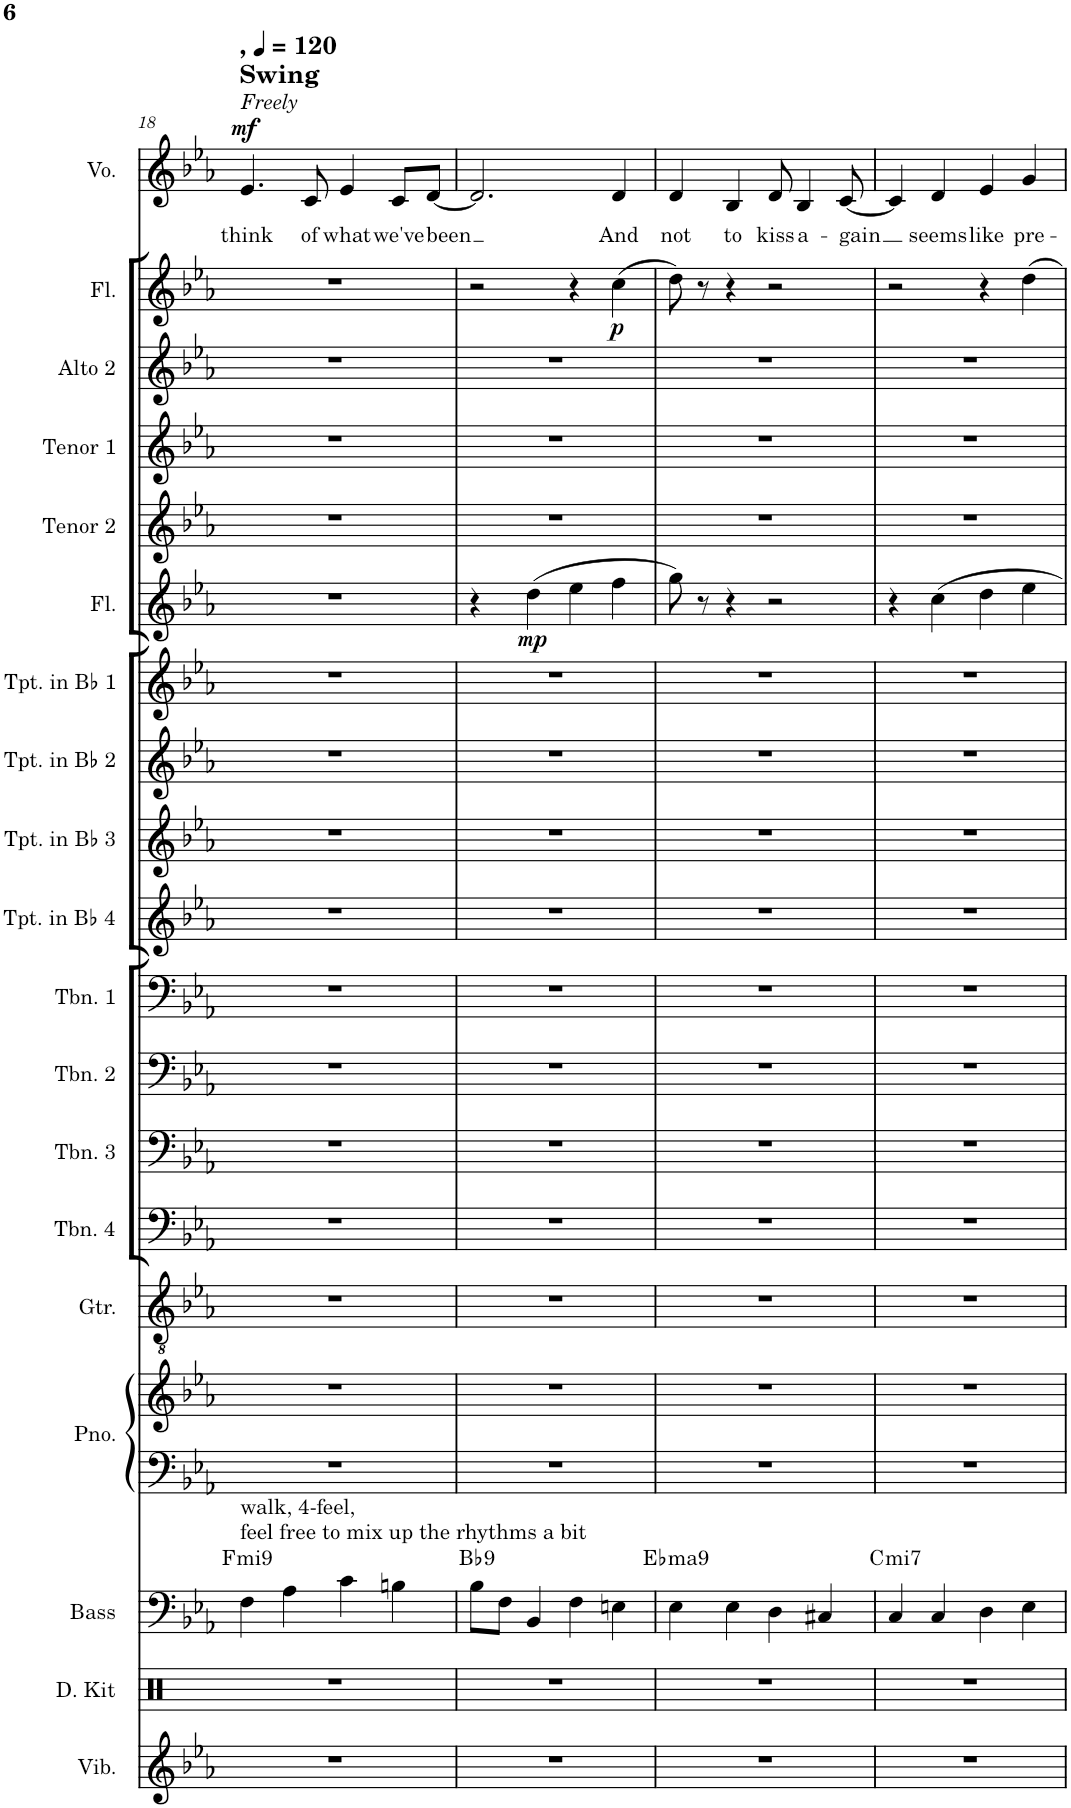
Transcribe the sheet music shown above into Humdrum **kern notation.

**kern	**kern	**kern	**harte	**kern	**kern	**kern	**kern	**kern	**kern	**kern	**kern	**kern	**kern	**kern	**kern	**dynam	**kern	**kern	**kern	**kern	**dynam	**kern	**text	**dynam
*part19	*part18	*part17	*part17	*part16	*part16	*part15	*part14	*part13	*part12	*part11	*part10	*part9	*part8	*part7	*part6	*part6	*part5	*part4	*part3	*part2	*part2	*part1	*part1	*part1
*staff20	*staff19	*staff18	*	*staff17	*staff16	*staff15	*staff14	*staff13	*staff12	*staff11	*staff10	*staff9	*staff8	*staff7	*staff6	*staff6	*staff5	*staff4	*staff3	*staff2	*staff2	*staff1	*staff1	*staff1
*I"Vibraphone	*I"Drum Kit	*I"Acoustic Bass	*	*I"Piano	*	*I"Guitar	*I"Trombone 4	*I"Trombone 3	*I"Trombone 2	*I"Trombone 1	*I"Trumpet in Bb 4	*I"Trumpet in Bb 3	*I"Trumpet in Bb 2	*I"Trumpet in Bb 1	*I"Bari Sax	*	*I"Tenor Sax 2	*I"Tenor Sax 1	*I"Alto Sax 2	*I"Alto Sax 1	*	*I"Voice	*	*
*I'Vib.	*I'D. Kit	*I'Bass	*	*I'Pno.	*	*I'Gtr.	*I'Tbn. 4	*I'Tbn. 3	*I'Tbn. 2	*I'Tbn. 1	*I'Tpt. in Bb 4	*I'Tpt. in Bb 3	*I'Tpt. in Bb 2	*I'Tpt. in Bb 1	*I'Bari	*	*I'Tenor 2	*I'Tenor 1	*I'Alto 2	*I'Alto 1	*	*I'Vo.	*	*
!!LO:PB:g=z
*clefG2	*clefX	*clefF4	*	*clefF4	*clefG2	*clefGv2	*clefF4	*clefF4	*clefF4	*clefF4	*clefG2	*clefG2	*clefG2	*clefG2	*clefG2	*	*clefG2	*clefG2	*clefG2	*clefG2	*	*clefG2	*	*
*	*	*Trd7c12	*	*	*	*	*	*	*	*	*Trd1c2	*Trd1c2	*Trd1c2	*Trd1c2	*Trd12c21	*	*Trd8c14	*Trd8c14	*Trd5c9	*Trd5c9	*	*	*	*
*k[b-e-a-]	*k[]	*k[b-e-a-]	*	*k[b-e-a-]	*k[b-e-a-]	*k[b-e-a-]	*k[b-e-a-]	*k[b-e-a-]	*k[b-e-a-]	*k[b-e-a-]	*k[b-e-a-]	*k[b-e-a-]	*k[b-e-a-]	*k[b-e-a-]	*k[b-e-a-]	*	*k[b-e-a-]	*k[b-e-a-]	*k[b-e-a-]	*k[b-e-a-]	*	*k[b-e-a-]	*	*
*M4/4	*M4/4	*M4/4	*	*M4/4	*M4/4	*M4/4	*M4/4	*M4/4	*M4/4	*M4/4	*M4/4	*M4/4	*M4/4	*M4/4	*M4/4	*	*M4/4	*M4/4	*M4/4	*M4/4	*	*M4/4	*	*
*MM120	*MM120	*MM120	*	*MM120	*MM120	*MM120	*MM120	*MM120	*MM120	*MM120	*MM120	*MM120	*MM120	*MM120	*MM120	*	*MM120	*MM120	*MM120	*MM120	*	*MM120	*	*
=18	=18	=18	=18	=18	=18	=18	=18	=18	=18	=18	=18	=18	=18	=18	=18	=18	=18	=18	=18	=18	=18	=18	=18	=18
!	!	!	!	!	!	!	!	!	!	!	!	!	!	!	!	!	!	!	!	!	!	!LO:TX:a:i:t=Freely	!	!
!	!	!	!	!	!	!	!	!	!	!	!	!	!	!	!	!	!	!	!	!	!	!LO:TX:a:B:t=,	!	!
!	!	!	!	!	!	!	!	!	!	!	!	!	!	!	!	!	!	!	!	!	!	!LO:TX:a:B:t=Swing	!	!
!	!	!LO:TX:a:t=walk, 4-feel,	!	!	!	!	!	!	!	!	!	!	!	!	!	!	!	!	!	!	!	!	!	!
!	!	!LO:TX:a:t=feel free to mix up the rhythms a bit	!	!	!	!	!	!	!	!	!	!	!	!	!	!	!	!	!	!	!	!	!	!
!	!	!	!LO:H:kt=mi9	!	!	!	!	!	!	!	!	!	!	!	!	!	!	!	!	!	!	!	!LO:LY:b	!LO:DY:a
1r	1r	4F\	F:min9	1r	1r	1r	1r	1r	1r	1r	1r	1r	1r	1r	1r	.	1r	1r	1r	1r	.	4.e-/	think	mf
.	.	4A-\	.	.	.	.	.	.	.	.	.	.	.	.	.	.	.	.	.	.	.	.	.	.
!	!	!	!	!	!	!	!	!	!	!	!	!	!	!	!	!	!	!	!	!	!	!	!LO:LY:b	!
.	.	.	.	.	.	.	.	.	.	.	.	.	.	.	.	.	.	.	.	.	.	8c/	of	.
!	!	!	!	!	!	!	!	!	!	!	!	!	!	!	!	!	!	!	!	!	!	!	!LO:LY:b	!
.	.	4c\	.	.	.	.	.	.	.	.	.	.	.	.	.	.	.	.	.	.	.	4e-/	what	.
!	!	!	!	!	!	!	!	!	!	!	!	!	!	!	!	!	!	!	!	!	!	!	!LO:LY:b	!
.	.	4Bn\	.	.	.	.	.	.	.	.	.	.	.	.	.	.	.	.	.	.	.	8c/L	we've	.
!	!	!	!	!	!	!	!	!	!	!	!	!	!	!	!	!	!	!	!	!	!	!	!LO:LY:b	!
.	.	.	.	.	.	.	.	.	.	.	.	.	.	.	.	.	.	.	.	.	.	[8d/J	been	.
=19	=19	=19	=19	=19	=19	=19	=19	=19	=19	=19	=19	=19	=19	=19	=19	=19	=19	=19	=19	=19	=19	=19	=19	=19
!	!	!	!LO:H:kt=9	!	!	!	!	!	!	!	!	!	!	!	!	!	!	!	!	!	!	!	!	!
1r	1r	8B-\L	Bb:9	1r	1r	1r	1r	1r	1r	1r	1r	1r	1r	1r	4r	.	1r	1r	1r	2r	.	2.d/]	.	.
.	.	8F\J	.	.	.	.	.	.	.	.	.	.	.	.	.	.	.	.	.	.	.	.	.	.
!	!	!	!	!	!	!	!	!	!	!	!	!	!	!	!	!LO:DY:b	!	!	!	!	!	!	!	!
.	.	4BB-/	.	.	.	.	.	.	.	.	.	.	.	.	(4dd\	mp	.	.	.	.	.	.	.	.
.	.	4F\	.	.	.	.	.	.	.	.	.	.	.	.	4ee-\	.	.	.	.	4r	.	.	.	.
!	!	!	!	!	!	!	!	!	!	!	!	!	!	!	!	!	!	!	!	!	!LO:DY:b	!	!LO:LY:b	!
.	.	4En\	.	.	.	.	.	.	.	.	.	.	.	.	4ff\	.	.	.	.	(4cc\	p	4d/	And	.
=20	=20	=20	=20	=20	=20	=20	=20	=20	=20	=20	=20	=20	=20	=20	=20	=20	=20	=20	=20	=20	=20	=20	=20	=20
!	!	!	!LO:H:kt=ma9	!	!	!	!	!	!	!	!	!	!	!	!	!	!	!	!	!	!	!	!LO:LY:b	!
1r	1r	4E-\	Eb:maj9	1r	1r	1r	1r	1r	1r	1r	1r	1r	1r	1r	8gg\)	.	1r	1r	1r	8dd\)	.	4d/	not	.
.	.	.	.	.	.	.	.	.	.	.	.	.	.	.	8r	.	.	.	.	8r	.	.	.	.
!	!	!	!	!	!	!	!	!	!	!	!	!	!	!	!	!	!	!	!	!	!	!	!LO:LY:b	!
.	.	4E-\	.	.	.	.	.	.	.	.	.	.	.	.	4r	.	.	.	.	4r	.	4B-/	to	.
!	!	!	!	!	!	!	!	!	!	!	!	!	!	!	!	!	!	!	!	!	!	!	!LO:LY:b	!
.	.	4D\	.	.	.	.	.	.	.	.	.	.	.	.	2r	.	.	.	.	2r	.	8d/	kiss	.
!	!	!	!	!	!	!	!	!	!	!	!	!	!	!	!	!	!	!	!	!	!	!	!LO:LY:b	!
.	.	.	.	.	.	.	.	.	.	.	.	.	.	.	.	.	.	.	.	.	.	4B-/	a-	.
.	.	4C#X/	.	.	.	.	.	.	.	.	.	.	.	.	.	.	.	.	.	.	.	.	.	.
!	!	!	!	!	!	!	!	!	!	!	!	!	!	!	!	!	!	!	!	!	!	!	!LO:LY:b	!
.	.	.	.	.	.	.	.	.	.	.	.	.	.	.	.	.	.	.	.	.	.	[8c/	gain	.
=21	=21	=21	=21	=21	=21	=21	=21	=21	=21	=21	=21	=21	=21	=21	=21	=21	=21	=21	=21	=21	=21	=21	=21	=21
!	!	!	!LO:H:kt=mi7	!	!	!	!	!	!	!	!	!	!	!	!	!	!	!	!	!	!	!	!	!
1r	1r	4C/	C:min7	1r	1r	1r	1r	1r	1r	1r	1r	1r	1r	1r	4r	.	1r	1r	1r	2r	.	4c/]	.	.
!	!	!	!	!	!	!	!	!	!	!	!	!	!	!	!	!	!	!	!	!	!	!	!LO:LY:b	!
.	.	4C/	.	.	.	.	.	.	.	.	.	.	.	.	4cc\	.	.	.	.	.	.	4d/	seems	.
!	!	!	!	!	!	!	!	!	!	!	!	!	!	!	!	!	!	!	!	!	!	!	!LO:LY:b	!
.	.	4D\	.	.	.	.	.	.	.	.	.	.	.	.	4dd\	.	.	.	.	4r	.	4e-/	like	.
!	!	!	!	!	!	!	!	!	!	!	!	!	!	!	!	!	!	!	!	!	!	!	!LO:LY:b	!
.	.	4E-\	.	.	.	.	.	.	.	.	.	.	.	.	4ee-\	.	.	.	.	4dd\	.	4g/	pre-	.
=	=	=	=	=	=	=	=	=	=	=	=	=	=	=	=	=	=	=	=	=	=	=	=	=
*-	*-	*-	*-	*-	*-	*-	*-	*-	*-	*-	*-	*-	*-	*-	*-	*-	*-	*-	*-	*-	*-	*-	*-	*-
